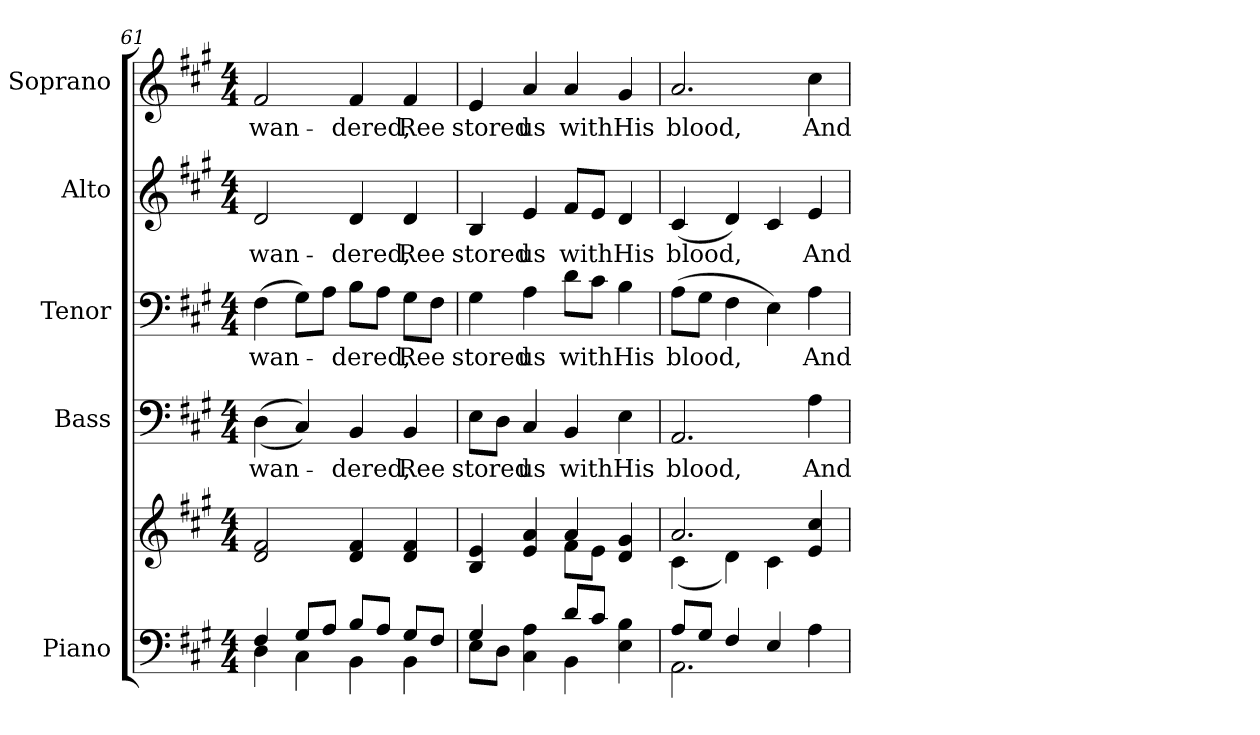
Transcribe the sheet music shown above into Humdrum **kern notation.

**kern	**kern	**kern	**text	**kern	**text	**kern	**text	**kern	**text
*part5	*part5	*part4	*part4	*part3	*part3	*part2	*part2	*part1	*part1
*staff6	*staff5	*staff4	*staff4	*staff3	*staff3	*staff2	*staff2	*staff1	*staff1
*I"Piano	*	*I"Bass	*	*I"Tenor	*	*I"Alto	*	*I"Soprano	*
*I'Pno.	*	*I'B.	*	*I'T.	*	*I'A.	*	*I'S.	*
*clefF4	*clefG2	*clefF4	*	*clefF4	*	*clefG2	*	*clefG2	*
*k[f#c#g#]	*k[f#c#g#]	*k[f#c#g#]	*	*k[f#c#g#]	*	*k[f#c#g#]	*	*k[f#c#g#]	*
*A:	*A:	*A:	*	*A:	*	*A:	*	*A:	*
*M4/4	*M4/4	*M4/4	*	*M4/4	*	*M4/4	*	*M4/4	*
=61	=61	=61	=61	=61	=61	=61	=61	=61	=61
*^	*	*	*	*	*	*	*	*	*
!	!	!	!	!LO:LY:b:color=#000000	!	!	!	!	!	!
!	!	!	!	!	!	!LO:LY:b:color=#000000	!	!	!	!
!	!	!	!	!	!	!	!	!LO:LY:b:color=#000000	!	!
!	!	!	!	!	!	!	!	!	!	!LO:LY:b:color=#000000
4F#i/	4Di\	2di/ 2f#i	((4Di\	wan-	(4F#i\	wan-	2di/	wan-	2f#i/	wan-
8G#i/L	4C#i\	.	4C#i/))	.	8G#i\L)	.	.	.	.	.
8Ai/J	.	.	.	.	8Ai\J	.	.	.	.	.
!	!	!	!	!LO:LY:b:color=#000000	!	!	!	!	!	!
!	!	!	!	!	!	!LO:LY:b:color=#000000	!	!	!	!
!	!	!	!	!	!	!	!	!LO:LY:b:color=#000000	!	!
!	!	!	!	!	!	!	!	!	!	!LO:LY:b:color=#000000
8Bi/L	4BBi\	4di/ 4f#i	4BBi/	-dered,	8Bi\L	-dered,	4di/	-dered,	4f#i/	-dered,
8Ai/J	.	.	.	.	8Ai\J	.	.	.	.	.
!	!	!	!	!LO:LY:b:color=#000000	!	!	!	!	!	!
!	!	!	!	!	!	!LO:LY:b:color=#000000	!	!	!	!
!	!	!	!	!	!	!	!	!LO:LY:b:color=#000000	!	!
!	!	!	!	!	!	!	!	!	!	!LO:LY:b:color=#000000
8G#i/L	4BBi\	4di/ 4f#i	4BBi/	Ree	8G#i\L	Ree	4di/	Ree	4f#i/	Ree
8F#i/J	.	.	.	.	8F#i\J	.	.	.	.	.
!!LO:PB:g=z
=62	=62	=62	=62	=62	=62	=62	=62	=62	=62	=62
*	*	*^	*	*	*	*	*	*	*	*
!	!	!	!	!	!LO:LY:b:color=#000000	!	!	!	!	!	!
!	!	!	!	!	!	!	!LO:LY:b:color=#000000	!	!	!	!
!	!	!	!	!	!	!	!	!	!LO:LY:b:color=#000000	!	!
!	!	!	!	!	!	!	!	!	!	!	!LO:LY:b:color=#000000
4G#i/	8Ei\L	4Bi/ 4ei	2ryy	8Ei\L	stored	4G#i\	stored	4Bi/	stored	4ei/	stored
.	8Di\J	.	.	8Di\J	.	.	.	.	.	.	.
!	!	!	!	!	!LO:LY:b:color=#000000	!	!	!	!	!	!
!	!	!	!	!	!	!	!LO:LY:b:color=#000000	!	!	!	!
!	!	!	!	!	!	!	!	!	!LO:LY:b:color=#000000	!	!
!	!	!	!	!	!	!	!	!	!	!	!LO:LY:b:color=#000000
4C#i\ 4Ai	4ryy	4ei/ 4ai	.	4C#i/	us	4Ai\	us	4ei/	us	4ai/	us
!	!	!	!	!	!LO:LY:b:color=#000000	!	!	!	!	!	!
!	!	!	!	!	!	!	!LO:LY:b:color=#000000	!	!	!	!
!	!	!	!	!	!	!	!	!	!LO:LY:b:color=#000000	!	!
!	!	!	!	!	!	!	!	!	!	!	!LO:LY:b:color=#000000
8di/L	4BBi\	4ai/	8f#i\L	4BBi/	with	8di\L	with	8f#i/L	with	4ai/	with
8c#i/J	.	.	8ei\J	.	.	8c#i\J	.	8ei/J	.	.	.
!	!	!	!	!	!LO:LY:b:color=#000000	!	!	!	!	!	!
!	!	!	!	!	!	!	!LO:LY:b:color=#000000	!	!	!	!
!	!	!	!	!	!	!	!	!	!LO:LY:b:color=#000000	!	!
!	!	!	!	!	!	!	!	!	!	!	!LO:LY:b:color=#000000
4Ei\ 4Bi	4ryy	4di/ 4g#i	4ryy	4Ei\	His	4Bi\	His	4di/	His	4g#i/	His
=63	=63	=63	=63	=63	=63	=63	=63	=63	=63	=63	=63
!	!	!	!	!	!LO:LY:b:color=#000000	!	!	!	!	!	!
!	!	!	!	!	!	!	!LO:LY:b:color=#000000	!	!	!	!
!	!	!	!	!	!	!	!	!	!LO:LY:b:color=#000000	!	!
!	!	!	!	!	!	!	!	!	!	!	!LO:LY:b:color=#000000
8Ai/L	2.AAi\	2.ai/	(4c#i\	2.AAi/	blood,	(8Ai\L	blood,	(4c#i/	blood,	2.ai/	blood,
8G#i/J	.	.	.	.	.	8G#i\J	.	.	.	.	.
4F#i/	.	.	4di\)	.	.	4F#i\	.	4di/)	.	.	.
4Ei/	.	.	4c#i\	.	.	4Ei\)	.	4c#i/	.	.	.
!	!	!	!	!	!LO:LY:b:color=#000000	!	!	!	!	!	!
!	!	!	!	!	!	!	!LO:LY:b:color=#000000	!	!	!	!
!	!	!	!	!	!	!	!	!	!LO:LY:b:color=#000000	!	!
!	!	!	!	!	!	!	!	!	!	!	!LO:LY:b:color=#000000
4Ai\	4ryy	4ei/ 4cc#i	4ryy	4Ai\	And	4Ai\	And	4ei/	And	4cc#i\	And
*v	*v	*	*	*	*	*	*	*	*	*	*
*	*v	*v	*	*	*	*	*	*	*	*
=	=	=	=	=	=	=	=	=	=
*-	*-	*-	*-	*-	*-	*-	*-	*-	*-
